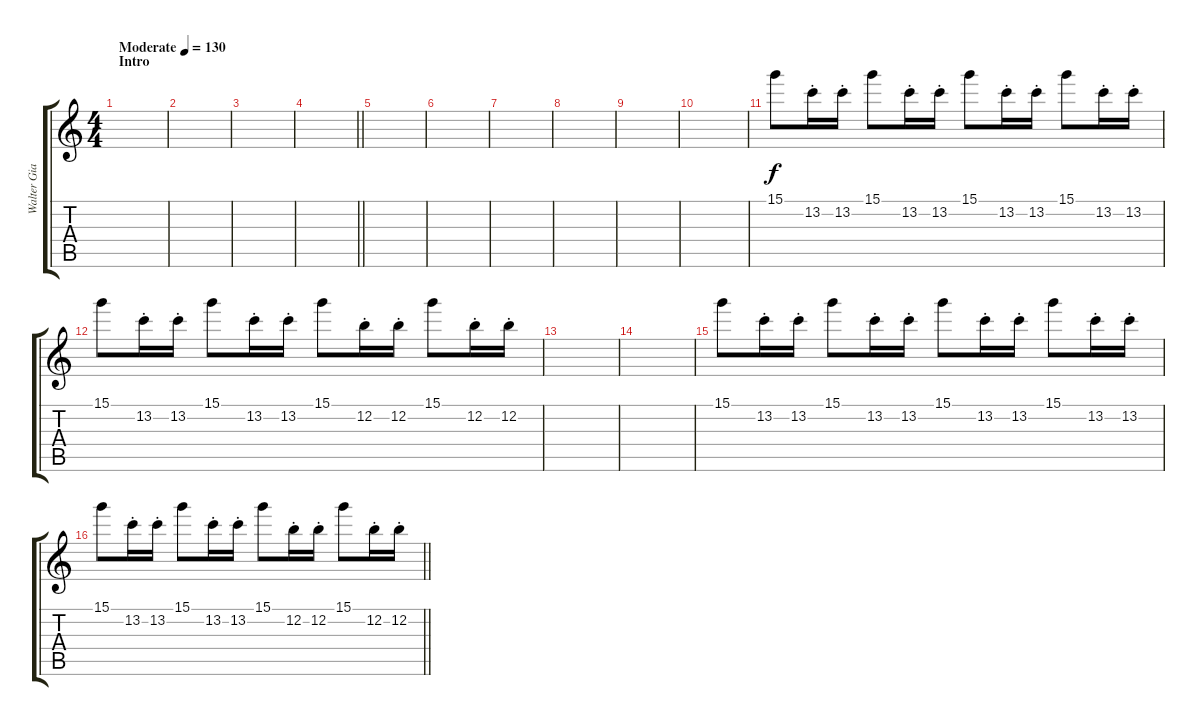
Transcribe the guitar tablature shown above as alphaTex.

\track ("Walter Giardino" "Walter Gia") {instrument distortionguitar}
\staff {score tabs}
\tuning (E4 B3 G3 D3 A2 E2) {hide}
\ts (4 4)
\section ("" "Intro")
\tempo (130 "Moderate")
\clef g2
\ks c
|
|
|
\barLineRight lightlight
|
|
|
|
|
|
|
15.1.8 13.2{st}.16 13.2{st}.16 15.1.8 13.2{st}.16 13.2{st}.16 15.1.8 13.2{st}.16 13.2{st}.16 15.1.8 13.2{st}.16 13.2{st}.16 |
15.1.8 13.2{st}.16 13.2{st}.16 15.1.8 13.2{st}.16 13.2{st}.16 15.1.8 12.2{st}.16 12.2{st}.16 15.1.8 12.2{st}.16 12.2{st}.16 |
|
|
15.1.8 13.2{st}.16 13.2{st}.16 15.1.8 13.2{st}.16 13.2{st}.16 15.1.8 13.2{st}.16 13.2{st}.16 15.1.8 13.2{st}.16 13.2{st}.16 |
\barLineRight lightlight
15.1.8 13.2{st}.16 13.2{st}.16 15.1.8 13.2{st}.16 13.2{st}.16 15.1.8 12.2{st}.16 12.2{st}.16 15.1.8 12.2{st}.16 12.2{st}.16
